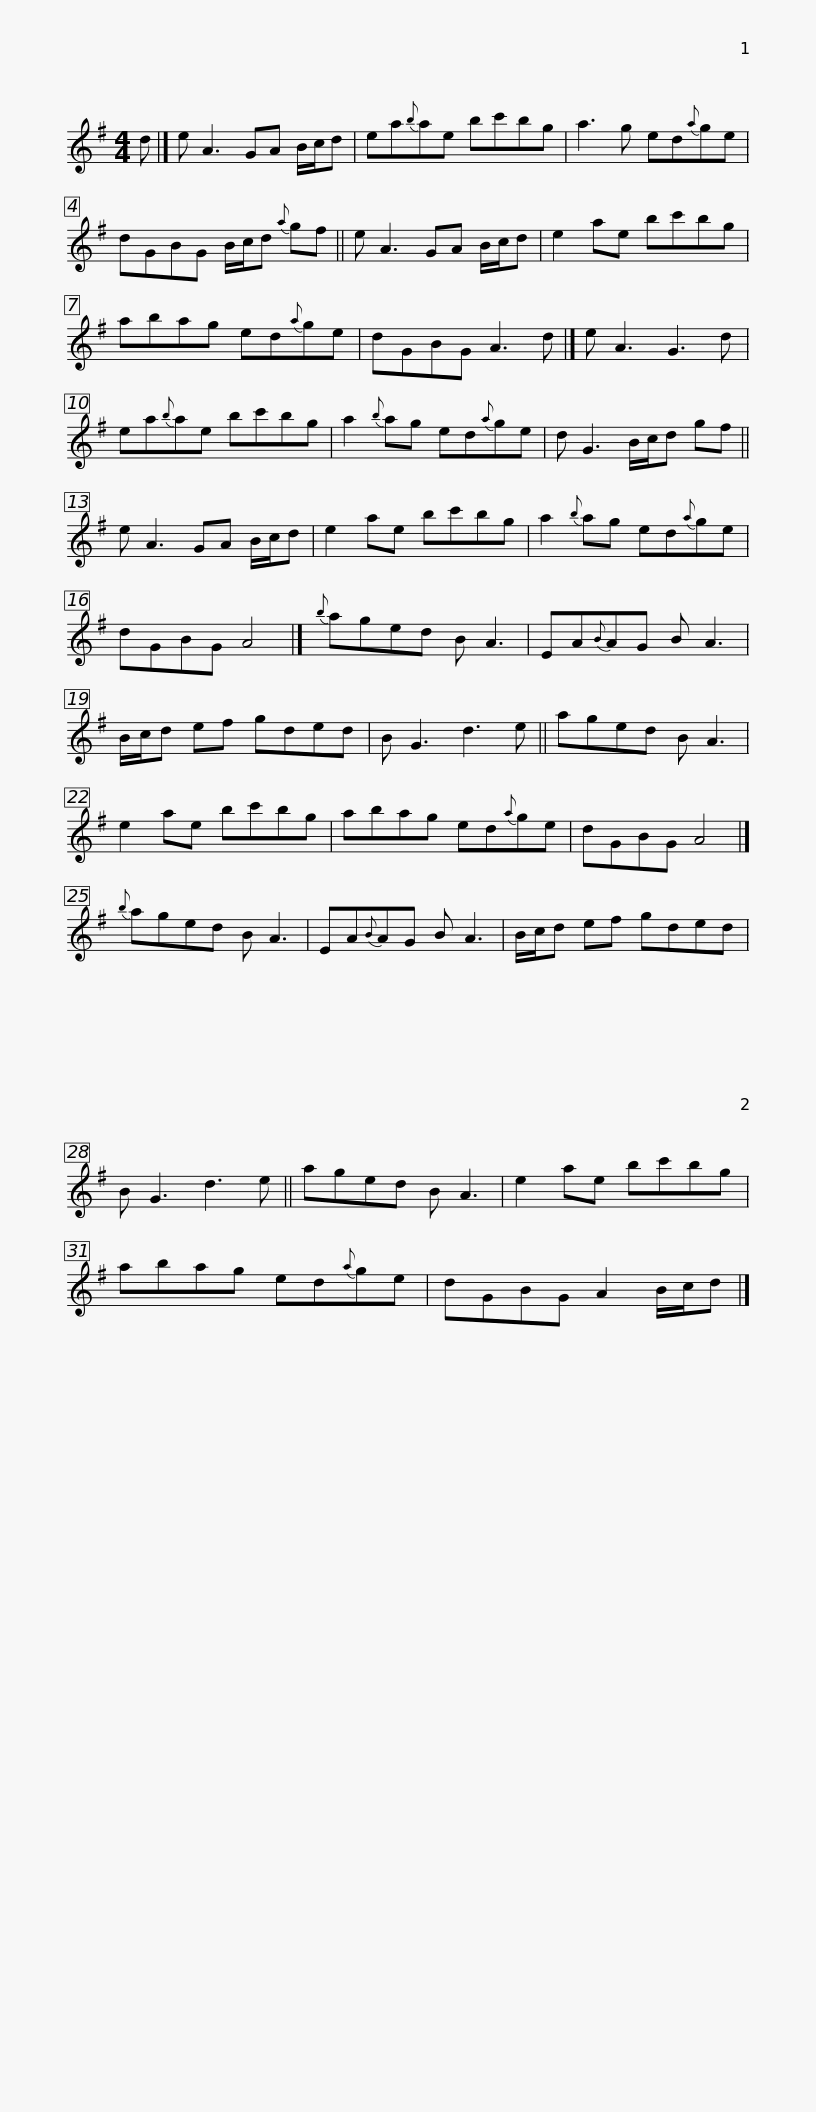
X:1
L:1/8
M:4/4
I:linebreak $
K:G
V:1 treble
V:1
 d |] e A3 GA B/c/d | ea{b}ae bc'bg | a3 g ed{a}ge | dGBG B/c/d{a} gf || %5
 e A3 GA B/c/d |$ e2 ae bc'bg | abag ed{a}ge | dGBG A3 d |] e A3 G3 d | %10
 ea{b}ae bc'bg |$ a2{b} ag ed{a}ge | d G3 B/c/d gf || e A3 GA B/c/d | e2 ae bc'bg | %15
 a2{b} ag ed{a}ge |$ dGBG A4 |]{b} aged B A3 | EA{B}AG B A3 | B/c/d ef gded | %20
 B G3 d3 e || aged B A3 |$ e2 ae bc'bg | abag ed{a}ge | dGBG A4 |] %25
{b} aged B A3 | EA{B}AG B A3 |$ B/c/d ef gded | B G3 d3 e || aged B A3 | %30
 e2 ae bc'bg | abag ed{a}ge |$ dGBG A2 B/c/d |] %33
